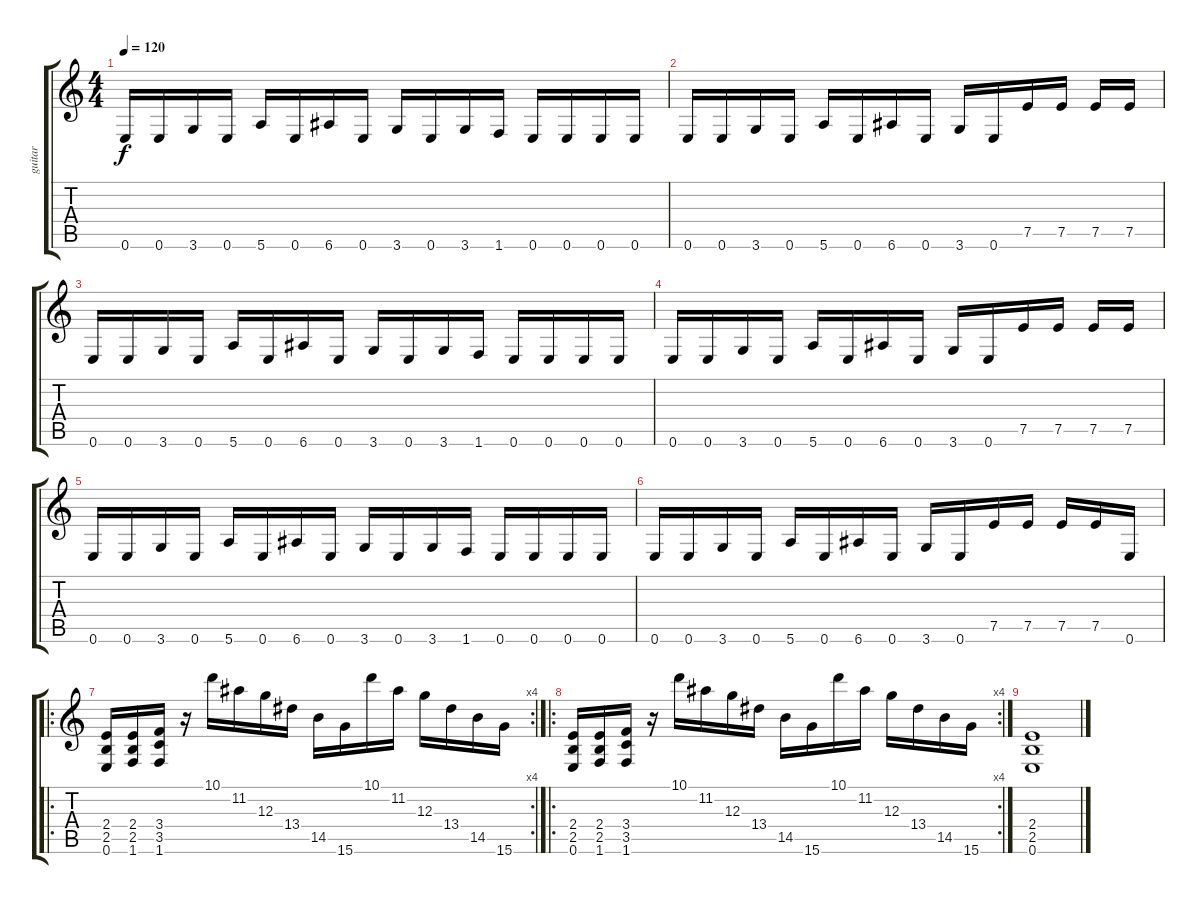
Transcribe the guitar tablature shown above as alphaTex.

\track ("guitar" "guitar") {instrument distortionguitar}
\staff {score tabs}
\tuning (E4 B3 G3 D3 A2 E2) {hide}
\ts (4 4)
\tempo 120
\clef g2
\ks c
0.6.16{dy f} 0.6.16 3.6.16 0.6.16 5.6.16 0.6.16 6.6.16 0.6.16 3.6.16 0.6.16 3.6.16 1.6.16 0.6.16 0.6.16 0.6.16 0.6.16 |
0.6.16 0.6.16 3.6.16 0.6.16 5.6.16 0.6.16 6.6.16 0.6.16 3.6.16 0.6.16 7.5.16 7.5.16 7.5.16 7.5.16 |
0.6.16 0.6.16 3.6.16 0.6.16 5.6.16 0.6.16 6.6.16 0.6.16 3.6.16 0.6.16 3.6.16 1.6.16 0.6.16 0.6.16 0.6.16 0.6.16 |
0.6.16 0.6.16 3.6.16 0.6.16 5.6.16 0.6.16 6.6.16 0.6.16 3.6.16 0.6.16 7.5.16 7.5.16 7.5.16 7.5.16 |
0.6.16 0.6.16 3.6.16 0.6.16 5.6.16 0.6.16 6.6.16 0.6.16 3.6.16 0.6.16 3.6.16 1.6.16 0.6.16 0.6.16 0.6.16 0.6.16 |
0.6.16 0.6.16 3.6.16 0.6.16 5.6.16 0.6.16 6.6.16 0.6.16 3.6.16 0.6.16 7.5.16 7.5.16 7.5.16 7.5.16 0.6.16 |
\ro
\rc 4
(2.4 2.5 0.6).16 (2.4 2.5 1.6).16 (3.4 3.5 1.6).16 r.16 10.1.16 11.2.16 12.3.16 13.4.16 14.5.16 15.6.16 10.1.16 11.2.16 12.3.16 13.4.16 14.5.16 15.6.16 |
\ro
\rc 4
(2.4 2.5 0.6).16 (2.4 2.5 1.6).16 (3.4 3.5 1.6).16 r.16 10.1.16 11.2.16 12.3.16 13.4.16 14.5.16 15.6.16 10.1.16 11.2.16 12.3.16 13.4.16 14.5.16 15.6.16 |
(2.4 2.5 0.6).1
